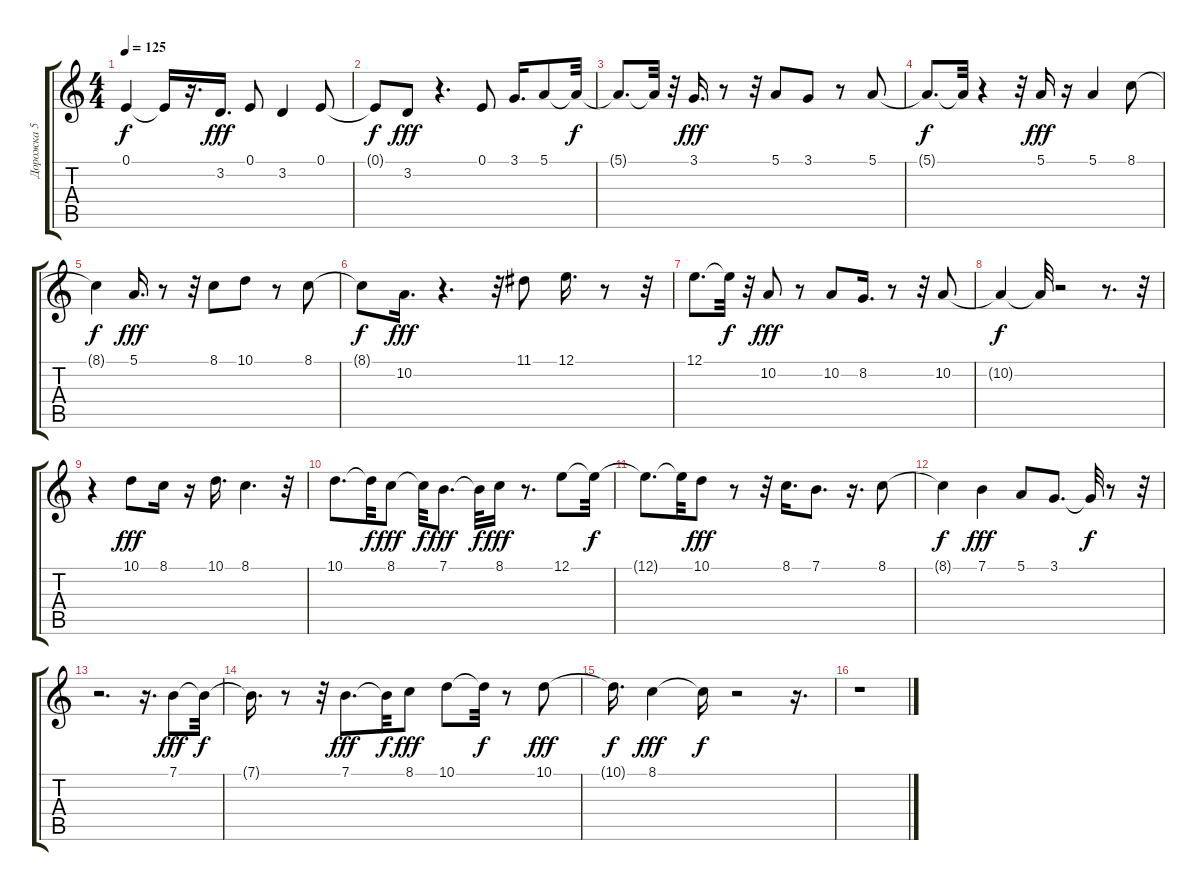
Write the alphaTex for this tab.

\track ("Дорожка 5" "Дорожка 5") {instrument ocarina}
\staff {score tabs}
\tuning (E4 B3 G3 D3 A2 E2) {hide}
\ts (4 4)
\tempo 125
\clef g2
\ks c
0.1{t}.4{dy f} 0.1{t}.16 r.16{d} 3.2.16{d dy fff} 0.1.8 3.2.4 0.1.8 |
0.1{t}.8{dy f} 3.2.8{dy fff} r.4{d} 0.1.8 3.1.16{d} 5.1.8 5.1{t}.32{dy f} |
5.1{t}.8{d} 5.1{t}.32 r.32 3.1.16{d dy fff} r.8 r.32 5.1.8 3.1.8 r.8 5.1.8 |
5.1{t}.8{d dy f} 5.1{t}.32 r.4 r.32 5.1.16{dy fff} r.16 5.1.4 8.1.8 |
8.1{t}.4{dy f} 5.1.16{d dy fff} r.8 r.32 8.1.8 10.1.8 r.8 8.1.8 |
8.1{t}.8{dy f} 10.2.16{d dy fff} r.4{d} r.32 11.1.8 12.1.16{d} r.8 r.32 |
12.1.8{d} 12.1{t}.32{dy f} r.32 10.2.8{dy fff} r.8 10.2.8 8.2.16{d} r.8 r.32 10.2.8 |
10.2{t}.4{dy f} 10.2{t}.32 r.2 r.8{d} r.32 |
r.4 10.1.8{dy fff} 8.1.16 r.16 10.1.16{d} 8.1.4{d} r.32 |
10.1.8{d} 10.1{t}.32{dy f} 8.1.8{dy fff} 8.1{t}.32{dy f} 7.1.8{d dy fff} 7.1{t}.32{dy f} 8.1.16{dy fff} r.8{d} 12.1.8 12.1{t}.32{dy f} |
12.1{t}.8{d} 12.1{t}.32 10.1.8{dy fff} r.8 r.32 8.1.16{d} 7.1.8{d} r.16{d} 8.1.8 |
8.1{t}.4{dy f} 7.1.4{dy fff} 5.1.8 3.1.8{d} 3.1{t}.32{dy f} r.8 r.32 |
r.2{d} r.16{d} 7.1.8{dy fff} 7.1{t}.32{dy f} |
7.1{t}.16{d} r.8 r.32 7.1.8{d dy fff} 7.1{t}.32{dy f} 8.1.8{dy fff} 10.1.8 10.1{t}.32{dy f} r.8 10.1.8{dy fff} |
10.1{t}.16{d dy f} 8.1.4{dy fff} 8.1{t}.16{dy f} r.2 r.16{d} |
r.1
